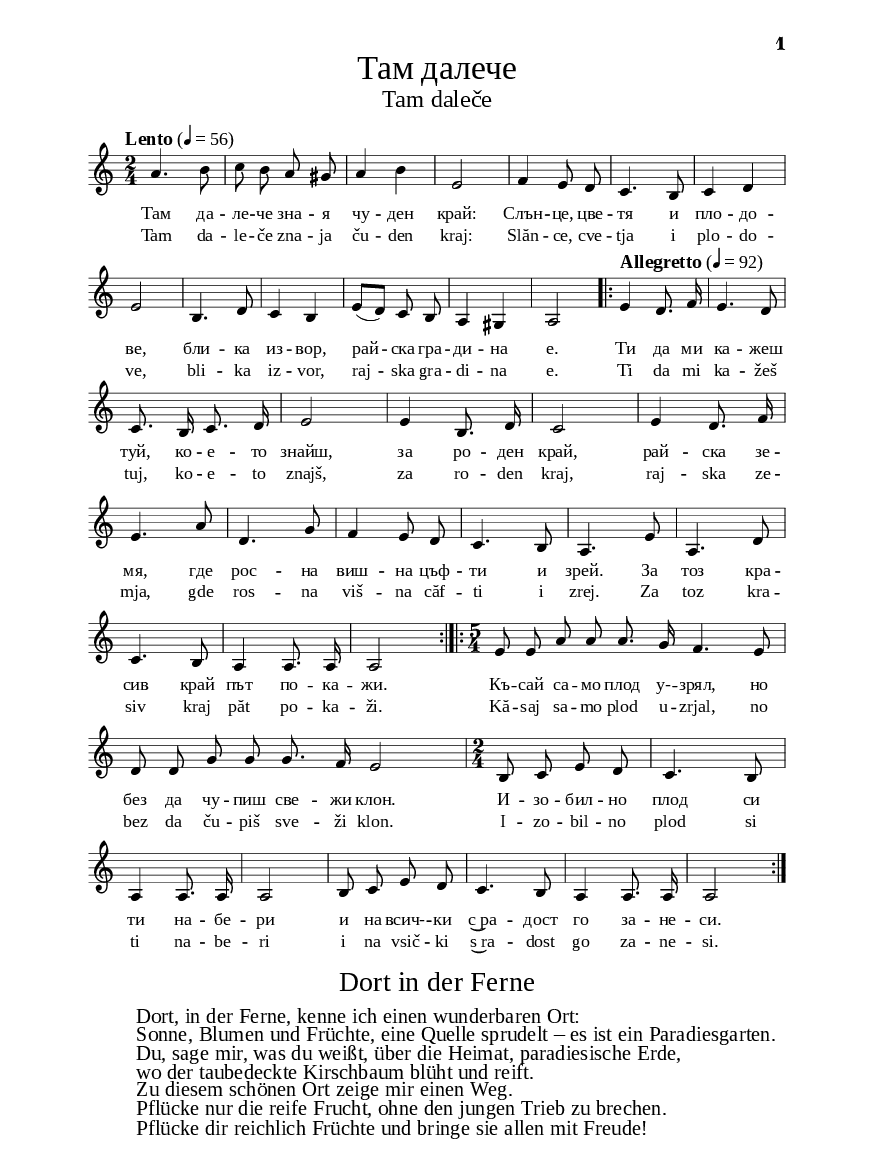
\version "2.24.3"

\include "include/globals.ily"

\bookpart {
  \label #'ref117
  \tocItem \markup "Там далече –  Tam daleče "
  \include "include/bookpart-paper.ily"
  \score {
    \include "include/score-layout.ily"

    \new Voice \absolute {
      \clef treble
      \key a \minor
      \time 2/4
      \tempoFunc "Lento" 4 "56"
      \autoBeamOff
      a'4. b'8 |  c''8 b'8 a'8 gis'8 | a'4 b'4 | e'2 |  f'4 e'8 d'8  |


      c'4. b8 | c'4 d'4 | \break e'2 | b4. d'8 | c'4 b4 | e'8 ( [d'8] ) c'8 b8  |


      a4 gis4 | a2  \bar ".|:-|"
      | \tempoFunc "Allegretto" 4 "92" | e'4 d'8. f'16 | e'4. d'8 | \break  c'8. b16 c'8. d'16 |

      e'2 | e'4 b8. d'16 | c'2 |  e'4 d'8. f'16 | \break e'4. a'8 | d'4. g'8  |

      f'4 e'8 d'8 |   c'4. b8 |   \key a \minor a4. e'8 |  a4. d'8 | \break c'4. b8 |

      a4 a8. a16 | a2 \bar ":|.|:"
      |  \time 5/4
      e'8 e'8 a'8 a'8 a'8. g'16 f'4. e'8  | \break

      d'8 d'8 g'8 g'8 g'8. f'16 e'2 |  \time 2/4  b8 c'8 e'8 d'8 |  c'4. b8  | \break

      a4 a8. a16 | a2 |  b8 c'8 e'8 d'8 | c'4. b8 | a4 a8. a16 | a2 \bar ":|."
    }

    \addlyrics {
      Там   да  --  ле
      --  че   зна  --  я   чу  --  ден   край: Слън --  це,
      цве  --  тя   и   пло  --  до  --  ве,   бли  --  ка   из  --
      вор,   рай  --  ска   гра  --  ди  --  на   е.   Ти   да   ми   ка
      --  жеш   туй,   ко  --  е  --  то   знайш, за   ро  --  ден
      край,   рай  --  ска   зе  --  мя,   где   рос  --  на   виш  --
      на   цъф  --  ти   и   зрей.   За   тоз   кра  --  сив   край
      път   по  --  ка  --  жи.   Къ  --  сай   са  --  мо   плод   "у-"  --
      зрял,   но   без   да   чу  --  пиш   све  --  жи   клон.   И  --
      зо  --  бил  --  но   плод   си   ти   на  --  бе  --  ри   и   на
      "всич-"  --  ки   с~ра  --  дост   го   за  --  не  --  си.
    }


    \addlyrics {
      Tam   da  --  le
      --  če   zna  --  ja   ču  --  den   kraj: Slăn --  ce,
      cve  --  tja   i   plo  --  do  --  ve,   bli  --  ka   iz  --
      vor,   raj  --  ska   gra  --  di  --  na   e.   Ti   da   mi   ka
      --  žeš   tuj,   ko  --  e  --  to   znajš, za   ro  --  den
      kraj,   raj  --  ska   ze  --  mja,   gde   ros  --  na   viš  --
      na   căf  --  ti   i   zrej.   Za   toz   kra  --  siv   kraj
      păt   po  --  ka  --  ži.   Kă  --  saj   sa  --  mo   plod   u  --
      zrjal,   no   bez   da   ču  --  piš   sve  --  ži   klon.   I  --
      zo  --  bil  --  no   plod   si   ti   na  --  be  --  ri   i   na
      vsič  --  ki   s~ra  --  dost   go   za  --  ne  --  si.
    }

    \header {
      title = \titleFunc "Там далече" "Tam daleče"
    }

    \midi{}

  } % score

  \markup \vspace #0.5


  % include foreign translation(s) of the song
  
\version "2.24.3"

\markup \fill-line { \fontsize #deTitleFontSize "Dort in der Ferne" }
\markup \null
\markup \null
\markup \abs-fontsize #10 {
  \hspace #5
  \override #`(baseline-skip . ,deCoupletBaselineSkip)
  \column { 
    \line { " "Dort, in der Ferne, kenne ich einen wunderbaren Ort: }
   \line { " " Sonne, Blumen und Früchte,  eine Quelle sprudelt – es ist ein Paradiesgarten.}

    \line { " "  Du, sage mir, was du weißt, über die Heimat, paradiesische Erde,}

    \line { " "  wo der taubedeckte Kirschbaum blüht und reift.  }

    \line { " "Zu diesem schönen Ort zeige mir einen Weg. }

    \line { " "Pflücke nur die reife Frucht, ohne den jungen Trieb zu brechen.  }

    \line { " "Pflücke dir reichlich Früchte und bringe sie allen mit Freude!  }

  }
}




} % bookpart
